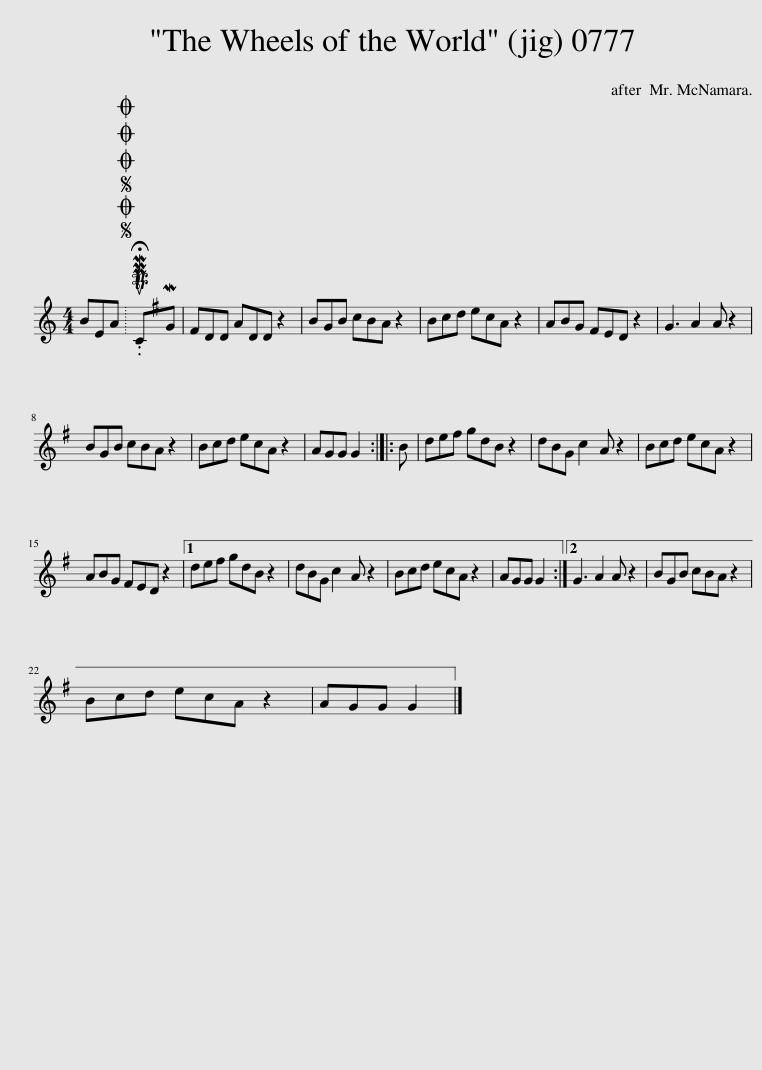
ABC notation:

X:1
L:1/8
M:4/4
I:linebreak $
K:C
V:1 treble
V:1
 BEA |SOSOOO .!fermata!PMTuCMG | ^FDD ADD z2 | BGB cBA z2 | Bcd ecA z2 | %5
 ABG ^FED z2 | G3 A2 A z2 |$ BGB cBA z2 | Bcd ecA z2 | AGG G2 :: %10
 B | de^f gdB z2 | dBG c2 A z2 | Bcd ecA z2 |$ ABG ^FED z2 |1 %15
 de^f gdB z2 | dBG c2 A z2 | Bcd ecA z2 | AGG G2 :|2 G3 A2 A z2 | %20
 BGB cBA z2 |$ Bcd ecA z2 | AGG G2 |] %23
